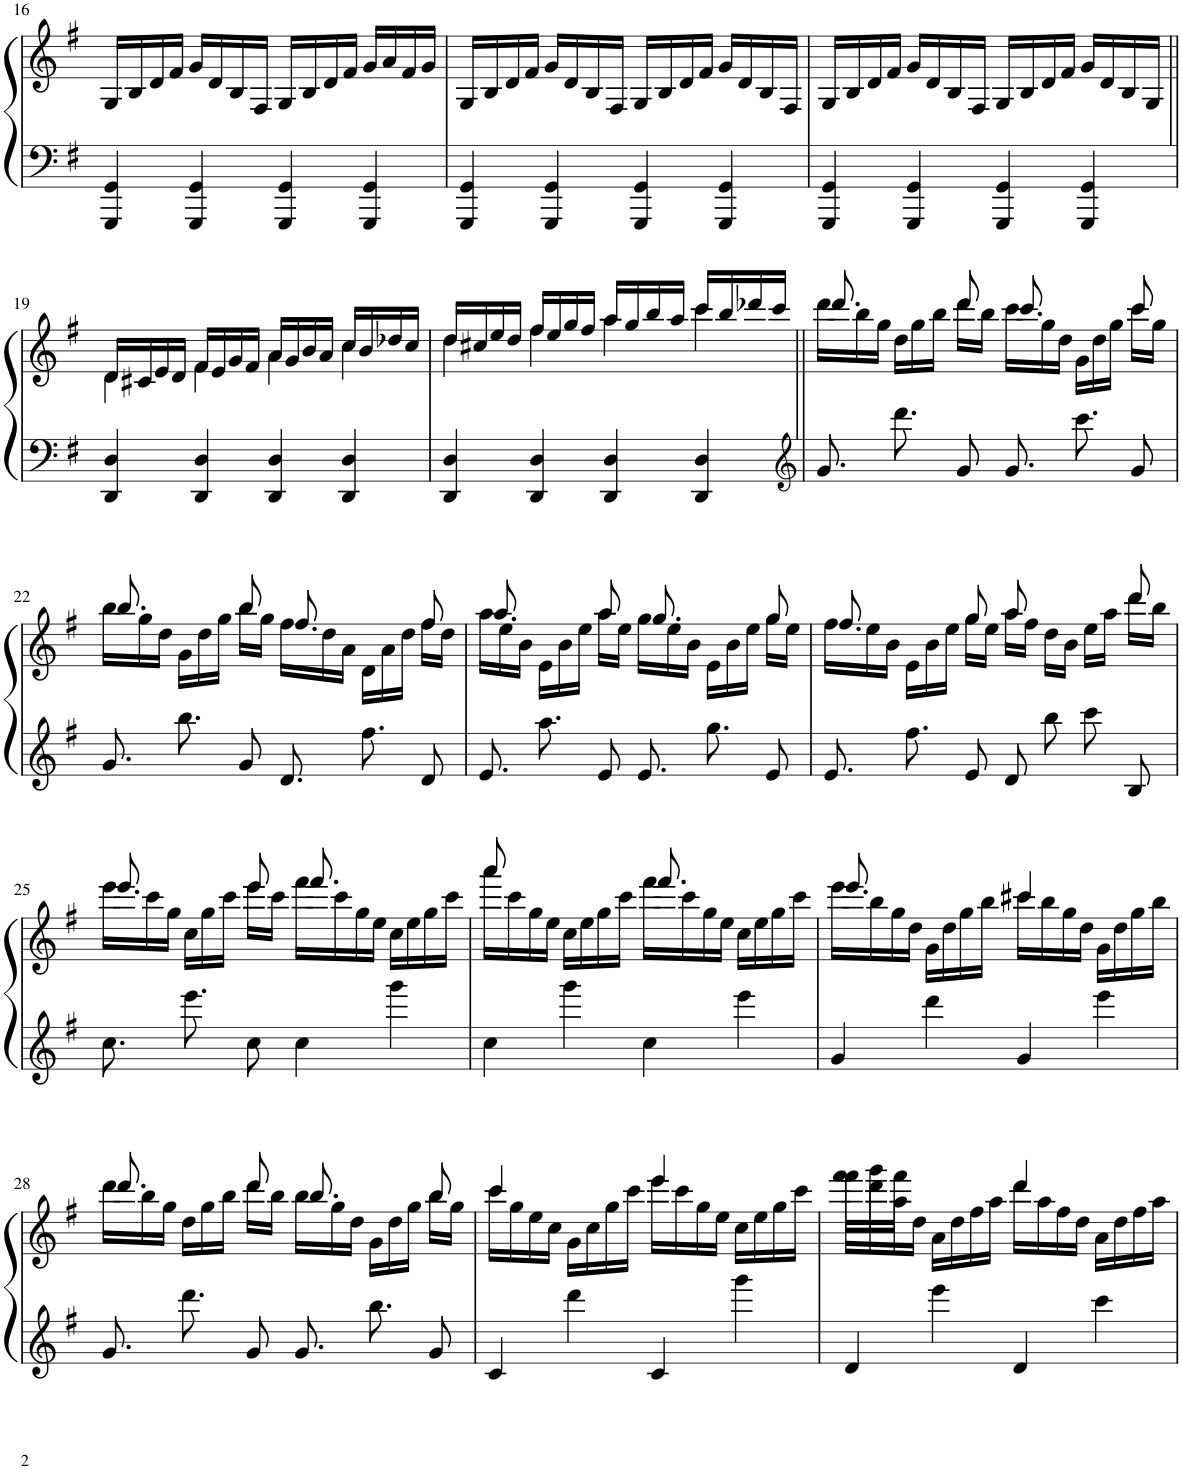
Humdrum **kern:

**kern	**kern
*part1	*part1
*staff2	*staff1
*I"Piano	*
*I'Pno.	*
!!LO:PB:g=z
*clefF4	*clefG2
*k[f#]	*k[f#]
*M4/4	*M4/4
=16	=16
4GGG/ 4GG/	16G/LL
.	16B/
.	16d/
.	16f#/JJ
4GGG/ 4GG/	16g/LL
.	16d/
.	16B/
.	16F#/JJ
4GGG/ 4GG/	16G/LL
.	16B/
.	16d/
.	16f#/JJ
4GGG/ 4GG/	16g/LL
.	16a/
.	16f#/
.	16g/JJ
=17	=17
4GGG/ 4GG/	16G/LL
.	16B/
.	16d/
.	16f#/JJ
4GGG/ 4GG/	16g/LL
.	16d/
.	16B/
.	16F#/JJ
4GGG/ 4GG/	16G/LL
.	16B/
.	16d/
.	16f#/JJ
4GGG/ 4GG/	16g/LL
.	16d/
.	16B/
.	16F#/JJ
=18	=18
4GGG/ 4GG/	16G/LL
.	16B/
.	16d/
.	16f#/JJ
4GGG/ 4GG/	16g/LL
.	16d/
.	16B/
.	16F#/JJ
4GGG/ 4GG/	16G/LL
.	16B/
.	16d/
.	16f#/JJ
4GGG/ 4GG/	16g/LL
.	16d/
.	16B/
.	16G/JJ
!!LO:LB:g=z
=19||	=19||
*	*^
4DD/ 4D/	16d/LL	4d\
.	16c#X/	.
.	16e/	.
.	16d/JJ	.
4DD/ 4D/	16f#/LL	4f#\
.	16e/	.
.	16g/	.
.	16f#/JJ	.
4DD/ 4D/	16a/LL	4a\
.	16g/	.
.	16b/	.
.	16a/JJ	.
4DD/ 4D/	16cc/LL	4cc\
.	16b/	.
.	16dd-X/	.
.	16cc/JJ	.
=20	=20	=20
4DD/ 4D/	16dd/LL	4dd\
.	16cc#X/	.
.	16ee/	.
.	16dd/JJ	.
4DD/ 4D/	16ff#/LL	4ff#\
.	16ee/	.
.	16gg/	.
.	16ff#/JJ	.
4DD/ 4D/	16aa/LL	4aa\
.	16gg/	.
.	16bb/	.
.	16aa/JJ	.
4DD/ 4D/	16ccc/LL	4ccc\
.	16bb/	.
.	16ddd-X/	.
.	16ccc/JJ	.
=21||	=21||	=21||
*clefG2	*	*
8.g\L	16ddd\LL	8.ddd/
.	16bb\	.
.	16gg\JJ	.
8.ddd\J	16dd\LL	8.ryy
.	16gg\	.
.	16bb\JJ	.
8g\L	16ddd\LL	8ddd/
.	16bb\JJ	.
8.g\	16ccc\LL	8.ccc/
.	16gg\	.
.	16dd\JJ	.
8.ccc\J	16g\LL	8.ryy
.	16dd\	.
.	16gg\JJ	.
8g/J	16ccc\LL	8ccc/
.	16gg\JJ	.
!!LO:LB:g=z	!!
=22	=22	=22
8.g\L	16bb\LL	8.bb/
.	16gg\	.
.	16dd\JJ	.
8.bb\J	16g\LL	8.ryy
.	16dd\	.
.	16gg\JJ	.
8g\L	16bb\LL	8bb/
.	16gg\JJ	.
8.d\	16ff#\LL	8.ff#/
.	16dd\	.
.	16a\JJ	.
8.ff#\J	16d\LL	8.ryy
.	16a\	.
.	16dd\JJ	.
8d/J	16ff#\LL	8ff#/
.	16dd\JJ	.
=23	=23	=23
8.e\L	16aa\LL	8.aa/
.	16ee\	.
.	16b\JJ	.
8.aa\J	16e\LL	8.ryy
.	16b\	.
.	16ee\JJ	.
8e\L	16aa\LL	8aa/
.	16ee\JJ	.
8.e\	16gg\LL	8.gg/
.	16ee\	.
.	16b\JJ	.
8.gg\J	16e\LL	8.ryy
.	16b\	.
.	16ee\JJ	.
8e/J	16gg\LL	8gg/
.	16ee\JJ	.
=24	=24	=24
8.e\L	16ff#\LL	8.ff#/
.	16ee\	.
.	16b\JJ	.
8.ff#\J	16e\LL	8.ryy
.	16b\	.
.	16ee\JJ	.
8e\L	16gg\LL	8gg/
.	16ee\JJ	.
8d\	16aa\LL	8aa/
.	16ff#\JJ	.
8bb\J	16dd\LL	4ryy
.	16b\JJ	.
8ccc\L	16ee\LL	.
.	16aa\JJ	.
8B\J	16ddd\LL	8ddd/
.	16bb\JJ	.
!!LO:LB:g=z	!!
=25	=25	=25
8.cc\L	16eee\LL	8.eee/
.	16ccc\	.
.	16gg\JJ	.
8.eee\J	16cc\LL	8.ryy
.	16gg\	.
.	16ccc\JJ	.
8cc\	16eee\LL	8eee/
.	16ccc\JJ	.
4cc\	16fff#\LL	8.fff#/
.	16ccc\	.
.	16gg\	.
.	16ee\JJ	4ryy
4ggg\	16cc\LL	.
.	16ee\	.
.	16gg\	.
.	16ccc\JJ	16ryy
=26	=26	=26
4cc\	16aaa\LL	8aaa/
.	16ccc\	.
.	16gg\	4.ryy
.	16ee\JJ	.
4ggg\	16cc\LL	.
.	16ee\	.
.	16gg\	.
.	16ccc\JJ	.
4cc\	16fff#\LL	8.fff#/
.	16ccc\	.
.	16gg\	.
.	16ee\JJ	4ryy
4eee\	16cc\LL	.
.	16ee\	.
.	16gg\	.
.	16ccc\JJ	16ryy
=27	=27	=27
4g/	16eee\LL	8.eee/
.	16bb\	.
.	16gg\	.
.	16dd\JJ	16ryy
*	*v	*v
4ddd\	16g\LL
.	16dd\
.	16gg\
.	16bb\JJ
*	*^
4g/	16ccc#X\LL	4ccc#/
.	16bb\	.
.	16gg\	.
.	16dd\JJ	.
4eee\	16g\LL	4ryy
.	16dd\	.
.	16gg\	.
.	16bb\JJ	.
!!LO:LB:g=z	!!
=28	=28	=28
8.g\L	16ddd\LL	8.ddd/
.	16bb\	.
.	16gg\JJ	.
8.ddd\J	16dd\LL	8.ryy
.	16gg\	.
.	16bb\JJ	.
8g\L	16ddd\LL	8ddd/
.	16bb\JJ	.
8.g\	16bb\LL	8.bb/
.	16gg\	.
.	16dd\JJ	.
8.bb\J	16g\LL	8.ryy
.	16dd\	.
.	16gg\JJ	.
8g/J	16bb\LL	8bb/
.	16gg\JJ	.
=29	=29	=29
4c/	16ccc\LL	4ccc/
.	16gg\	.
.	16ee\	.
.	16cc\JJ	.
4ddd\	16g\LL	4ryy
.	16cc\	.
.	16gg\	.
.	16ccc\JJ	.
4c/	16eee\LL	4eee/
.	16ccc\	.
.	16gg\	.
.	16ee\JJ	.
4ggg\	16cc\LL	4ryy
.	16ee\	.
.	16gg\	.
.	16ccc\JJ	.
=30	=30	=30
4d/	16fff#\LL	16fff#\LL
.	16ddd\	16ggg\
.	16aa\	16fff#\JJ
.	16dd\JJ	16ryy
*	*v	*v
4eee\	16a\LL
.	16dd\
.	16ff#\
.	16aa\JJ
*	*^
4d/	16ddd\LL	4ddd/
.	16aa\	.
.	16ff#\	.
.	16dd\JJ	.
4ccc\	16a\LL	4ryy
.	16dd\	.
.	16ff#\	.
.	16aa\JJ	.
*	*v	*v
=	=
*-	*-
